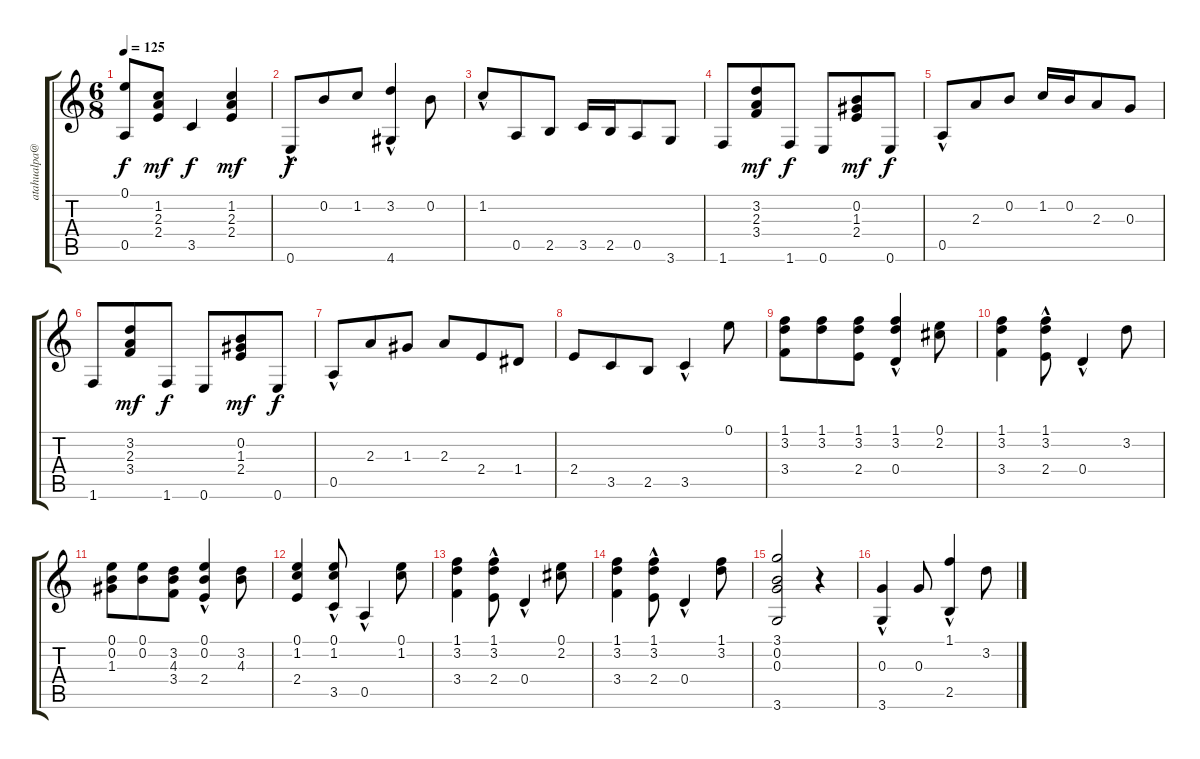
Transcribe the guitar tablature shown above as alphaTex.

\track ("" "atahualpa@") {instrument acousticguitarnylon}
\staff {score tabs}
\tuning (E4 B3 G3 D3 A2 E2) {hide}
\ts (6 8)
\tempo 125
\clef g2
\ks c
(0.1 0.5).8{dy f} (1.2 2.3 2.4).8{dy mf} 3.5.4{dy f} (1.2 2.3 2.4).4{dy mf} |
0.6{hac}.8{dy f} 0.2.8 1.2.8 (3.2 4.6{hac}).4 0.2.8 |
1.2{hac}.8 0.5.8 2.5.8 3.5.16 2.5.16 0.5.8 3.6.8 |
1.6.8 (3.2 2.3 3.4).8{dy mf} 1.6.8{dy f} 0.6.8 (0.2 1.3 2.4).8{dy mf} 0.6.8{dy f} |
0.5{hac}.8 2.3.8 0.2.8 1.2.16 0.2.16 2.3.8 0.3.8 |
1.6.8 (3.2 2.3 3.4).8{dy mf} 1.6.8{dy f} 0.6.8 (0.2 1.3 2.4).8{dy mf} 0.6.8{dy f} |
0.5{hac}.8 2.3.8 1.3.8 2.3.8 2.4.8 1.4.8 |
2.4.8 3.5.8 2.5.8 3.5{hac}.4 0.1.8 |
(1.1 3.2 3.4).8 (1.1 3.2).8 (1.1 3.2 2.4).8 (1.1 3.2 0.4{hac}).4 (0.1 2.2).8 |
(1.1 3.2 3.4).4 (1.1{hac} 3.2{hac} 2.4).8 0.4{hac}.4 3.2.8 |
(0.1 0.2 1.3).8 (0.1 0.2).8 (3.2 4.3 3.4).8 (0.1 0.2 2.4{hac}).4 (3.2 4.3).8 |
(0.1 1.2 2.4).4 (0.1{hac} 1.2{hac} 3.5).8 0.5{hac}.4 (0.1 1.2).8 |
(1.1 3.2 3.4).4 (1.1{hac} 3.2{hac} 2.4).8 0.4{hac}.4 (0.1 2.2).8 |
(1.1 3.2 3.4).4 (1.1{hac} 3.2{hac} 2.4).8 0.4{hac}.4 (1.1 3.2).8 |
(3.1 0.2 0.3 3.6).2 r.4 |
(0.3 3.6{hac}).4 0.3.8 (1.1 2.5{hac}).4 3.2.8
